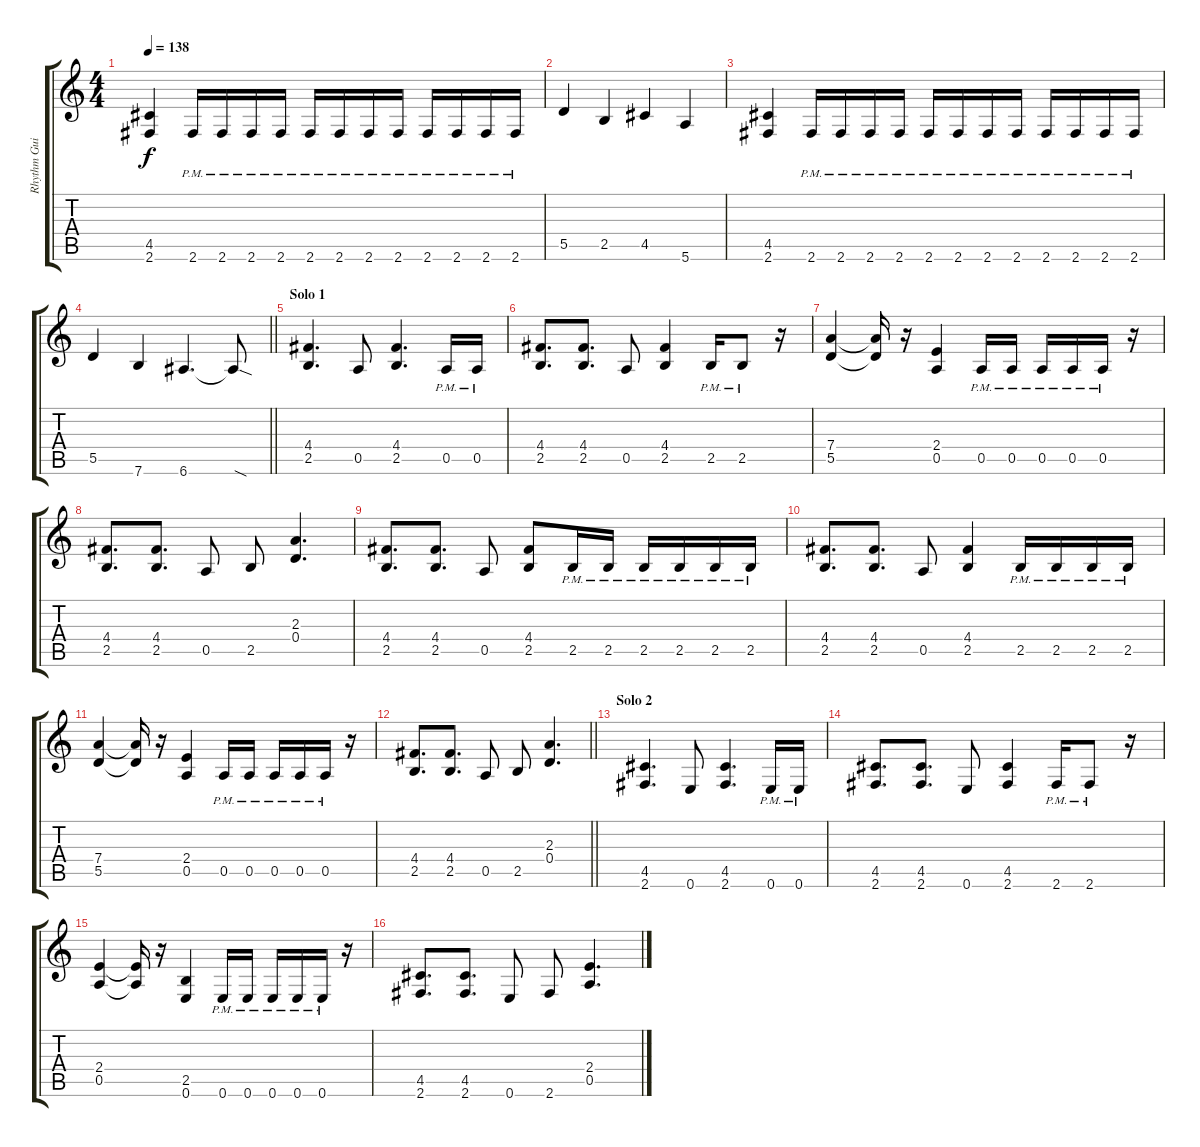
\track ("Rhythm Guitar L" "Rhythm Gui") {instrument distortionguitar}
\staff {score tabs}
\tuning (E4 B3 G3 D3 A2 E2) {hide}
\ts (4 4)
\tempo 138
\clef g2
\ks c
(4.5 2.6).4{dy f} 2.6{pm}.16 2.6{pm}.16 2.6{pm}.16 2.6{pm}.16 2.6{pm}.16 2.6{pm}.16 2.6{pm}.16 2.6{pm}.16 2.6{pm}.16 2.6{pm}.16 2.6{pm}.16 2.6{pm}.16 |
5.5.4 2.5.4 4.5.4 5.6.4 |
(4.5 2.6).4 2.6{pm}.16 2.6{pm}.16 2.6{pm}.16 2.6{pm}.16 2.6{pm}.16 2.6{pm}.16 2.6{pm}.16 2.6{pm}.16 2.6{pm}.16 2.6{pm}.16 2.6{pm}.16 2.6{pm}.16 |
\barLineRight lightlight
5.5.4 7.6.4 6.6.4{d} 6.6{sod t}.8 |
\section ("" "Solo 1")
(4.4 2.5).4{d} 0.5.8 (4.4 2.5).4{d} 0.5{pm}.16 0.5{pm}.16 |
(4.4 2.5).8{d} (4.4 2.5).8{d} 0.5.8 (4.4 2.5).4 2.5{pm}.16 2.5{pm}.8 r.16 |
(7.4 5.5).4 (7.4{t} 5.5{t}).16 r.16 (2.4 0.5).4 0.5{pm}.16 0.5{pm}.16 0.5{pm}.16 0.5{pm}.16 0.5{pm}.16 r.16 |
(4.4 2.5).8{d} (4.4 2.5).8{d} 0.5.8 2.5.8 (2.3 0.4).4{d} |
(4.4 2.5).8{d} (4.4 2.5).8{d} 0.5.8 (4.4 2.5).8 2.5{pm}.16 2.5{pm}.16 2.5{pm}.16 2.5{pm}.16 2.5{pm}.16 2.5{pm}.16 |
(4.4 2.5).8{d} (4.4 2.5).8{d} 0.5.8 (4.4 2.5).4 2.5{pm}.16 2.5{pm}.16 2.5{pm}.16 2.5{pm}.16 |
(7.4 5.5).4 (7.4{t} 5.5{t}).16 r.16 (2.4 0.5).4 0.5{pm}.16 0.5{pm}.16 0.5{pm}.16 0.5{pm}.16 0.5{pm}.16 r.16 |
\barLineRight lightlight
(4.4 2.5).8{d} (4.4 2.5).8{d} 0.5.8 2.5.8 (2.3 0.4).4{d} |
\section ("" "Solo 2")
(4.5 2.6).4{d} 0.6.8 (4.5 2.6).4{d} 0.6{pm}.16 0.6{pm}.16 |
(4.5 2.6).8{d} (4.5 2.6).8{d} 0.6.8 (4.5 2.6).4 2.6{pm}.16 2.6{pm}.8 r.16 |
(2.4 0.5).4 (2.4{t} 0.5{t}).16 r.16 (2.5 0.6).4 0.6{pm}.16 0.6{pm}.16 0.6{pm}.16 0.6{pm}.16 0.6{pm}.16 r.16 |
(4.5 2.6).8{d} (4.5 2.6).8{d} 0.6.8 2.6.8 (2.4 0.5).4{d}
